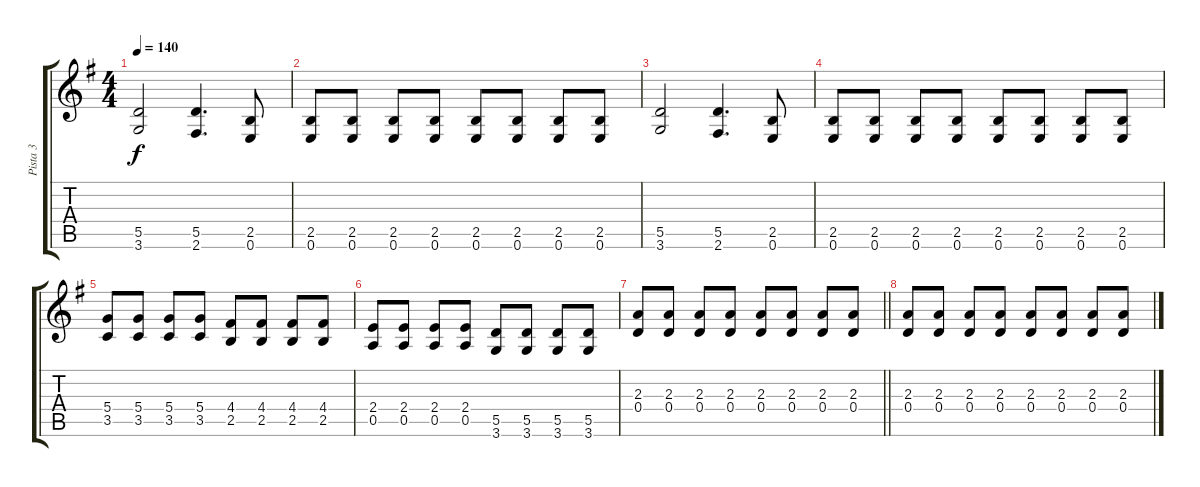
\track ("Pista 3" "Pista 3") {instrument distortionguitar}
\staff {score tabs}
\tuning (E4 B3 G3 D3 A2 E2) {hide}
\ts (4 4)
\tempo 140
\clef g2
\ks g
(5.5 3.6).2{dy f} (5.5 2.6).4{d} (2.5 0.6).8 |
(2.5 0.6).8 (2.5 0.6).8 (2.5 0.6).8 (2.5 0.6).8 (2.5 0.6).8 (2.5 0.6).8 (2.5 0.6).8 (2.5 0.6).8 |
(5.5 3.6).2 (5.5 2.6).4{d} (2.5 0.6).8 |
(2.5 0.6).8 (2.5 0.6).8 (2.5 0.6).8 (2.5 0.6).8 (2.5 0.6).8 (2.5 0.6).8 (2.5 0.6).8 (2.5 0.6).8 |
(5.4 3.5).8 (5.4 3.5).8 (5.4 3.5).8 (5.4 3.5).8 (4.4 2.5).8 (4.4 2.5).8 (4.4 2.5).8 (4.4 2.5).8 |
(2.4 0.5).8 (2.4 0.5).8 (2.4 0.5).8 (2.4 0.5).8 (5.5 3.6).8 (5.5 3.6).8 (5.5 3.6).8 (5.5 3.6).8 |
\barLineRight lightlight
(2.3 0.4).8 (2.3 0.4).8 (2.3 0.4).8 (2.3 0.4).8 (2.3 0.4).8 (2.3 0.4).8 (2.3 0.4).8 (2.3 0.4).8 |
(2.3 0.4).8 (2.3 0.4).8 (2.3 0.4).8 (2.3 0.4).8 (2.3 0.4).8 (2.3 0.4).8 (2.3 0.4).8 (2.3 0.4).8
